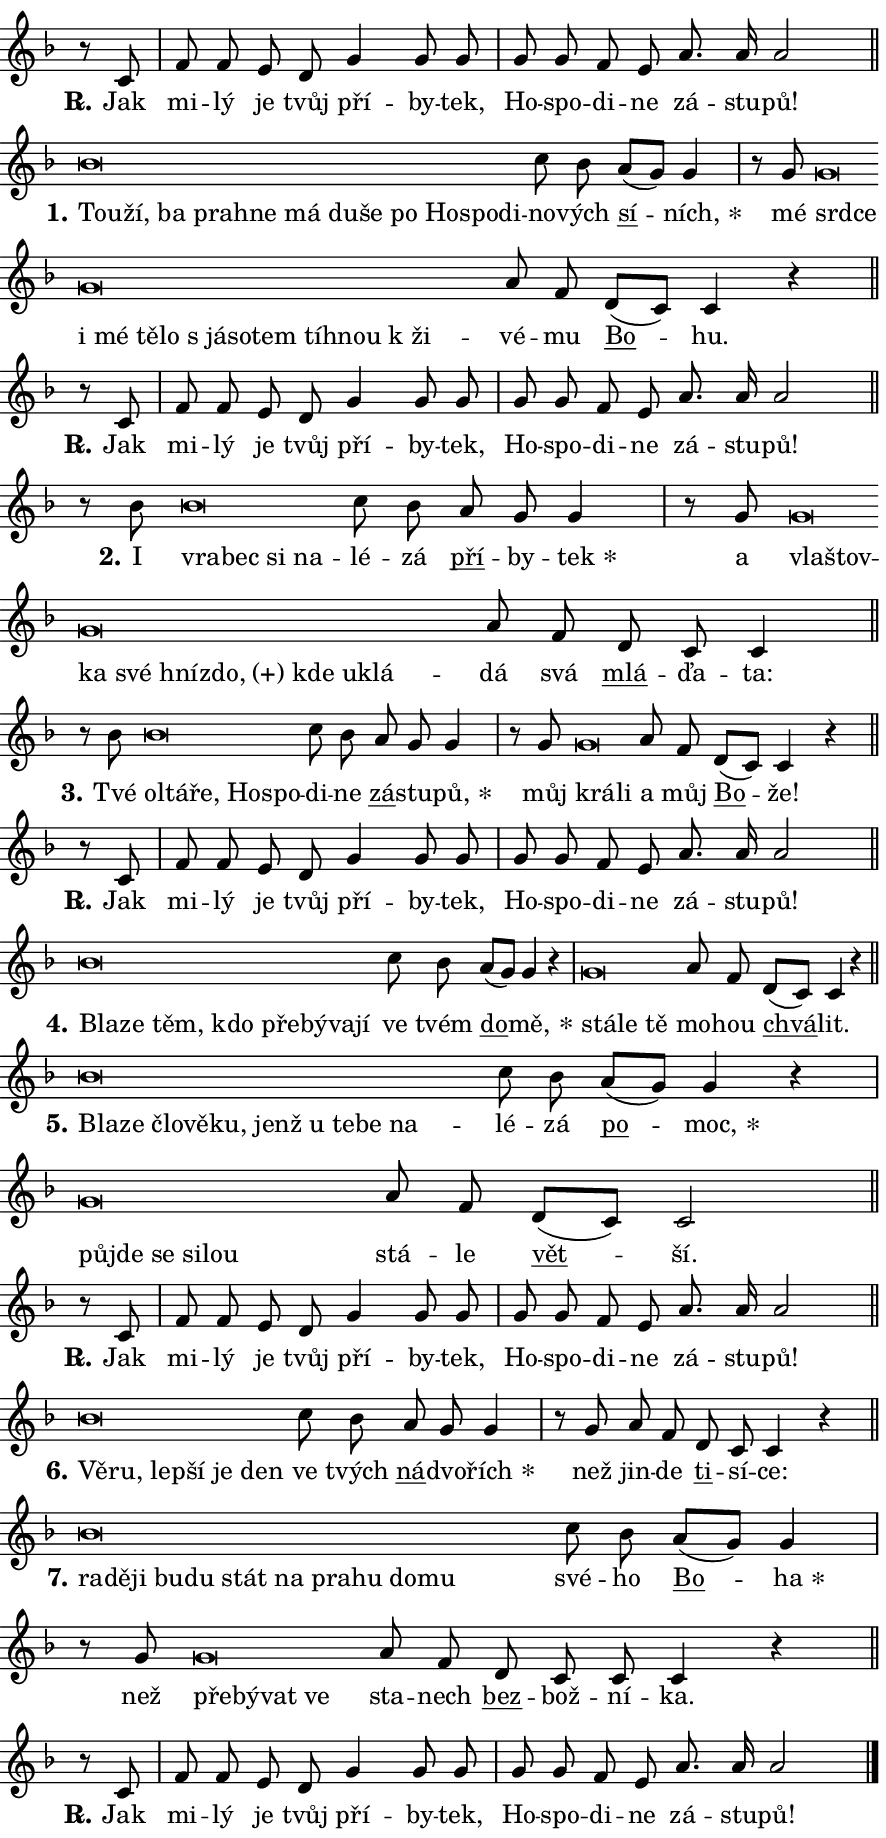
\version "2.24.0"
\header { tagline = "" }
\paper {
  indent = 0\cm
  top-margin = 0\cm
  right-margin = 0.13\cm % to fit lyric hyphens
  bottom-margin = 0\cm
  left-margin = 0\cm
  paper-width = 15\cm
  page-breaking = #ly:one-page-breaking
  system-system-spacing.basic-distance = #11
  score-system-spacing.basic-distance = #11
  ragged-last = ##f
}


%% Author: Thomas Morley
%% https://lists.gnu.org/archive/html/lilypond-user/2020-05/msg00002.html
#(define (line-position grob)
"Returns position of @var[grob} in current system:
   @code{'start}, if at first time-step
   @code{'end}, if at last time-step
   @code{'middle} otherwise
"
  (let* ((col (ly:item-get-column grob))
         (ln (ly:grob-object col 'left-neighbor))
         (rn (ly:grob-object col 'right-neighbor))
         (col-to-check-left (if (ly:grob? ln) ln col))
         (col-to-check-right (if (ly:grob? rn) rn col))
         (break-dir-left
           (and
             (ly:grob-property col-to-check-left 'non-musical #f)
             (ly:item-break-dir col-to-check-left)))
         (break-dir-right
           (and
             (ly:grob-property col-to-check-right 'non-musical #f)
             (ly:item-break-dir col-to-check-right))))
        (cond ((eqv? 1 break-dir-left) 'start)
              ((eqv? -1 break-dir-right) 'end)
              (else 'middle))))

#(define (tranparent-at-line-position vctor)
  (lambda (grob)
  "Relying on @code{line-position} select the relevant enry from @var{vctor}.
Used to determine transparency,"
    (case (line-position grob)
      ((end) (not (vector-ref vctor 0)))
      ((middle) (not (vector-ref vctor 1)))
      ((start) (not (vector-ref vctor 2))))))

noteHeadBreakVisibility =
#(define-music-function (break-visibility)(vector?)
"Makes @code{NoteHead}s transparent relying on @var{break-visibility}"
#{
  \override NoteHead.transparent =
    #(tranparent-at-line-position break-visibility)
#})

#(define delete-ledgers-for-transparent-note-heads
  (lambda (grob)
    "Reads whether a @code{NoteHead} is transparent.
If so this @code{NoteHead} is removed from @code{'note-heads} from
@var{grob}, which is supposed to be @code{LedgerLineSpanner}.
As a result ledgers are not printed for this @code{NoteHead}"
    (let* ((nhds-array (ly:grob-object grob 'note-heads))
           (nhds-list
             (if (ly:grob-array? nhds-array)
                 (ly:grob-array->list nhds-array)
                 '()))
           ;; Relies on the transparent-property being done before
           ;; Staff.LedgerLineSpanner.after-line-breaking is executed.
           ;; This is fragile ...
           (to-keep
             (remove
               (lambda (nhd)
                 (ly:grob-property nhd 'transparent #f))
               nhds-list)))
      ;; TODO find a better method to iterate over grob-arrays, similiar
      ;; to filter/remove etc for lists
      ;; For now rebuilt from scratch
      (set! (ly:grob-object grob 'note-heads)  '())
      (for-each
        (lambda (nhd)
          (ly:pointer-group-interface::add-grob grob 'note-heads nhd))
        to-keep))))

squashNotes = {
  \override NoteHead.X-extent = #'(-0.2 . 0.2)
  \override NoteHead.Y-extent = #'(-0.75 . 0)
  \override NoteHead.stencil =
    #(lambda (grob)
       (let ((pos (ly:grob-property grob 'staff-position)))
         (begin
           (if (< pos -7) (display "ERROR: Lower brevis then expected\n") (display ""))
           (if (<= pos -6) ly:text-interface::print ly:note-head::print))))
}
unSquashNotes = {
  \revert NoteHead.X-extent
  \revert NoteHead.Y-extent
  \revert NoteHead.stencil
}

hideNotes = \noteHeadBreakVisibility #begin-of-line-visible
unHideNotes = \noteHeadBreakVisibility #all-visible

% work-around for resetting accidentals
% https://lilypond.org/doc/v2.23/Documentation/notation/displaying-rhythms#unmetered-music
cadenzaMeasure = {
  \cadenzaOff
  \partial 1024 s1024
  \cadenzaOn
}

#(define-markup-command (accent layout props text) (markup?)
  "Underline accented syllable"
  (interpret-markup layout props
    #{\markup \override #'(offset . 4.3) \underline { #text }#}))

responsum = \markup \concat {
  "R" \hspace #-1.05 \path #0.1 #'((moveto 0 0.07) (lineto 0.9 0.8)) \hspace #0.05 "."
}

spaceSize = #0.6828661417322834 % exact space size for TeX Gyre Schola

\layout {
  \context {
    \Staff
    \remove "Time_signature_engraver"
    \override LedgerLineSpanner.after-line-breaking = #delete-ledgers-for-transparent-note-heads
  }
  \context {
    \Lyrics {
      \override LyricSpace.minimum-distance = \spaceSize
      \override LyricText.font-name = #"TeX Gyre Schola"
      \override LyricText.font-size = 1
      \override StanzaNumber.font-name = #"TeX Gyre Schola Bold"
      \override StanzaNumber.font-size = 1
    }
  }
  \context {
    \Score 
    \override NoteHead.text =
      #(lambda (grob) 
        (let ((pos (ly:grob-property grob 'staff-position)))
          #{\markup {
            \combine
              \halign #-0.55 \raise #(if (= pos -6) 0 0.5) \override #'(thickness . 2) \draw-line #'(3.2 . 0)
              \musicglyph "noteheads.sM1"
          }#}))
  }
}

% magnetic-lyrics.ily
%
%   written by
%     Jean Abou Samra <jean@abou-samra.fr>
%     Werner Lemberg <wl@gnu.org>
%
%   adapted by
%     Jiri Hon <jiri.hon@gmail.com>
%
% Version 2022-Apr-15

% https://www.mail-archive.com/lilypond-user@gnu.org/msg149350.html

#(define (Left_hyphen_pointer_engraver context)
   "Collect syllable-hyphen-syllable occurrences in lyrics and store
them in properties.  This engraver only looks to the left.  For
example, if the lyrics input is @code{foo -- bar}, it does the
following.

@itemize @bullet
@item
Set the @code{text} property of the @code{LyricHyphen} grob between
@q{foo} and @q{bar} to @code{foo}.

@item
Set the @code{left-hyphen} property of the @code{LyricText} grob with
text @q{foo} to the @code{LyricHyphen} grob between @q{foo} and
@q{bar}.
@end itemize

Use this auxiliary engraver in combination with the
@code{lyric-@/text::@/apply-@/magnetic-@/offset!} hook."
   (let ((hyphen #f)
         (text #f))
     (make-engraver
      (acknowledgers
       ((lyric-syllable-interface engraver grob source-engraver)
        (set! text grob)))
      (end-acknowledgers
       ((lyric-hyphen-interface engraver grob source-engraver)
        ;(when (not (grob::has-interface grob 'lyric-space-interface))
          (set! hyphen grob)));)
      ((stop-translation-timestep engraver)
       (when (and text hyphen)
         (ly:grob-set-object! text 'left-hyphen hyphen))
       (set! text #f)
       (set! hyphen #f)))))

#(define (lyric-text::apply-magnetic-offset! grob)
   "If the space between two syllables is less than the value in
property @code{LyricText@/.details@/.squash-threshold}, move the right
syllable to the left so that it gets concatenated with the left
syllable.

Use this function as a hook for
@code{LyricText@/.after-@/line-@/breaking} if the
@code{Left_@/hyphen_@/pointer_@/engraver} is active."
   (let ((hyphen (ly:grob-object grob 'left-hyphen #f)))
     (when hyphen
       (let ((left-text (ly:spanner-bound hyphen LEFT)))
         (when (grob::has-interface left-text 'lyric-syllable-interface)
           (let* ((common (ly:grob-common-refpoint grob left-text X))
                  (this-x-ext (ly:grob-extent grob common X))
                  (left-x-ext
                   (begin
                     ;; Trigger magnetism for left-text.
                     (ly:grob-property left-text 'after-line-breaking)
                     (ly:grob-extent left-text common X)))
                  ;; `delta` is the gap width between two syllables.
                  (delta (- (interval-start this-x-ext)
                            (interval-end left-x-ext)))
                  (details (ly:grob-property grob 'details))
                  (threshold (assoc-get 'squash-threshold details 0.2)))
             (when (< delta threshold)
               (let* (;; We have to manipulate the input text so that
                      ;; ligatures crossing syllable boundaries are not
                      ;; disabled.  For languages based on the Latin
                      ;; script this is essentially a beautification.
                      ;; However, for non-Western scripts it can be a
                      ;; necessity.
                      (lt (ly:grob-property left-text 'text))
                      (rt (ly:grob-property grob 'text))
                      (is-space (grob::has-interface hyphen 'lyric-space-interface))
                      (space (if is-space " " ""))
                      (extra-delta (if is-space spaceSize 0))
                      ;; Append new syllable.
                      (ltrt-space (if (and (string? lt) (string? rt))
                                (string-append lt space rt)
                                (make-concat-markup (list lt space rt))))
                      ;; Right-align `ltrt` to the right side.
                      (ltrt-space-markup (grob-interpret-markup
                               grob
                               (make-translate-markup
                                (cons (interval-length this-x-ext) 0)
                                (make-right-align-markup ltrt-space)))))
                 (begin
                   ;; Don't print `left-text`.
                   (ly:grob-set-property! left-text 'stencil #f)
                   ;; Set text and stencil (which holds all collected
                   ;; syllables so far) and shift it to the left.
                   (ly:grob-set-property! grob 'text ltrt-space)
                   (ly:grob-set-property! grob 'stencil ltrt-space-markup)
                   (ly:grob-translate-axis! grob (- (- delta extra-delta)) X))))))))))


#(define (lyric-hyphen::displace-bounds-first grob)
   ;; Make very sure this callback isn't triggered too early.
   (let ((left (ly:spanner-bound grob LEFT))
         (right (ly:spanner-bound grob RIGHT)))
     (ly:grob-property left 'after-line-breaking)
     (ly:grob-property right 'after-line-breaking)
     (ly:lyric-hyphen::print grob)))

squashThreshold = #0.4

\layout {
  \context {
    \Lyrics
    \consists #Left_hyphen_pointer_engraver
    \override LyricText.after-line-breaking =
      #lyric-text::apply-magnetic-offset!
    \override LyricHyphen.stencil = #lyric-hyphen::displace-bounds-first
    \override LyricText.details.squash-threshold = \squashThreshold
    \override LyricHyphen.minimum-distance = 0
    \override LyricHyphen.minimum-length = \squashThreshold
  }
}

squashText = \override LyricText.details.squash-threshold = 9999
unSquashText = \override LyricText.details.squash-threshold = \squashThreshold

leftText = \override LyricText.self-alignment-X = #LEFT
unLeftText = \revert LyricText.self-alignment-X

starOffset = #(lambda (grob) 
                (let ((x_offset (ly:self-alignment-interface::aligned-on-x-parent grob)))
                  (if (= x_offset 0) 0 (+ x_offset 1.2))))

star = #(define-music-function (syllable)(string?)
"Append star separator at the end of a syllable"
#{
  \once \override LyricText.X-offset = #starOffset
  \lyricmode { \markup {
    #syllable
    \override #'((font-name . "TeX Gyre Schola Bold")) \hspace #0.2 \lower #0.65 \larger "*"
  } }
#})

starAccent = #(define-music-function (syllable)(string?)
"Append star separator at the end of a syllable and make accent"
#{
  \once \override LyricText.X-offset = #starOffset
  \lyricmode { \markup {
    \accent #syllable
    \override #'((font-name . "TeX Gyre Schola Bold")) \hspace #0.2 \lower #0.65 \larger "*"
  } }
#})

breath = #(define-music-function (syllable)(string?)
"Append breathing indicator at the end of a syllable"
#{
  \lyricmode { \markup { #syllable "+" } }
#})

optionalBreath = #(define-music-function (syllable)(string?)
"Append optional breathing indicator at the end of a syllable"
#{
  \lyricmode { \markup { #syllable "(+)" } }
#})


\score {
    <<
        \new Voice = "melody" { \cadenzaOn \key f \major \relative { r8 c' \cadenzaMeasure \bar "|" f f e d \bar "" g4 g8 g \cadenzaMeasure \bar "|" g g f e \bar "" a8. a16 a2 \cadenzaMeasure \bar "||" \break } }
        \new Lyrics \lyricsto "melody" { \lyricmode { \set stanza = \responsum
Jak mi -- lý je tvůj pří -- by -- tek, Ho -- spo -- di -- ne zá -- stu -- pů! } }
    >>
    \layout {}
}

\score {
    <<
        \new Voice = "melody" { \cadenzaOn \key f \major \relative { \squashNotes bes'\breve*1/16 \hideNotes \breve*1/16 \bar "" \breve*1/16 \bar "" \breve*1/16 \bar "" \breve*1/16 \bar "" \breve*1/16 \bar "" \breve*1/16 \bar "" \breve*1/16 \bar "" \breve*1/16 \bar "" \breve*1/16 \bar "" \breve*1/16 \breve*1/16 \bar "" \unHideNotes \unSquashNotes c8 bes \bar "" a[( g)] g4 \cadenzaMeasure \bar "|" r8 g8 \squashNotes g\breve*1/16 \hideNotes \breve*1/16 \bar "" \breve*1/16 \bar "" \breve*1/16 \bar "" \breve*1/16 \bar "" \breve*1/16 \bar "" \breve*1/16 \bar "" \breve*1/16 \bar "" \breve*1/16 \bar "" \breve*1/16 \bar "" \breve*1/16 \breve*1/16 \bar "" \unHideNotes \unSquashNotes a8 f \bar "" d[( c)] c4 r \cadenzaMeasure \bar "||" \break } }
        \new Lyrics \lyricsto "melody" { \lyricmode { \set stanza = "1."
\leftText Tou -- \squashText ží, ba pra -- hne má du -- še po Ho -- spo -- di -- \unLeftText \unSquashText no -- vých \markup \accent sí -- \star ních, mé \leftText srd -- \squashText ce i mé tě -- lo "s já" -- so -- tem tíh -- nou "k ži" -- \unLeftText \unSquashText vé -- mu \markup \accent Bo -- hu. } }
    >>
    \layout {}
}

\score {
    <<
        \new Voice = "melody" { \cadenzaOn \key f \major \relative { r8 c' \cadenzaMeasure \bar "|" f f e d \bar "" g4 g8 g \cadenzaMeasure \bar "|" g g f e \bar "" a8. a16 a2 \cadenzaMeasure \bar "||" \break } }
        \new Lyrics \lyricsto "melody" { \lyricmode { \set stanza = \responsum
Jak mi -- lý je tvůj pří -- by -- tek, Ho -- spo -- di -- ne zá -- stu -- pů! } }
    >>
    \layout {}
}

\score {
    <<
        \new Voice = "melody" { \cadenzaOn \key f \major \relative { r8 bes'8 \squashNotes bes\breve*1/16 \hideNotes \breve*1/16 \bar "" \breve*1/16 \breve*1/16 \bar "" \unHideNotes \unSquashNotes c8 bes \bar "" a g g4 \cadenzaMeasure \bar "|" r8 g8 \squashNotes g\breve*1/16 \hideNotes \breve*1/16 \bar "" \breve*1/16 \bar "" \breve*1/16 \bar "" \breve*1/16 \bar "" \breve*1/16 \bar "" \breve*1/16 \bar "" \breve*1/16 \breve*1/16 \bar "" \unHideNotes \unSquashNotes a8 f \bar "" d c c4 \cadenzaMeasure \bar "||" \break } }
        \new Lyrics \lyricsto "melody" { \lyricmode { \set stanza = "2."
I \leftText vra -- \squashText bec si na -- \unLeftText \unSquashText lé -- zá \markup \accent pří -- by -- \star tek a \leftText vla -- \squashText štov -- ka své hníz -- \optionalBreath do, kde u -- klá -- \unLeftText \unSquashText dá svá \markup \accent mlá -- ďa -- ta: } }
    >>
    \layout {}
}

\score {
    <<
        \new Voice = "melody" { \cadenzaOn \key f \major \relative { r8 bes'8 \squashNotes bes\breve*1/16 \hideNotes \breve*1/16 \bar "" \breve*1/16 \bar "" \breve*1/16 \breve*1/16 \bar "" \unHideNotes \unSquashNotes c8 bes \bar "" a g g4 \cadenzaMeasure \bar "|" r8 g8 \squashNotes g\breve*1/16 \hideNotes \breve*1/16 \bar "" \unHideNotes \unSquashNotes a8 f \bar "" d[( c)] c4 r \cadenzaMeasure \bar "||" \break } }
        \new Lyrics \lyricsto "melody" { \lyricmode { \set stanza = "3."
Tvé \leftText ol -- \squashText tá -- ře, Ho -- spo -- \unLeftText \unSquashText di -- ne \markup \accent zá -- stu -- \star pů, můj \leftText krá -- \squashText li \unLeftText \unSquashText a můj \markup \accent Bo -- že! } }
    >>
    \layout {}
}

\score {
    <<
        \new Voice = "melody" { \cadenzaOn \key f \major \relative { r8 c' \cadenzaMeasure \bar "|" f f e d \bar "" g4 g8 g \cadenzaMeasure \bar "|" g g f e \bar "" a8. a16 a2 \cadenzaMeasure \bar "||" \break } }
        \new Lyrics \lyricsto "melody" { \lyricmode { \set stanza = \responsum
Jak mi -- lý je tvůj pří -- by -- tek, Ho -- spo -- di -- ne zá -- stu -- pů! } }
    >>
    \layout {}
}

\score {
    <<
        \new Voice = "melody" { \cadenzaOn \key f \major \relative { \squashNotes bes'\breve*1/16 \hideNotes \breve*1/16 \bar "" \breve*1/16 \bar "" \breve*1/16 \bar "" \breve*1/16 \bar "" \breve*1/16 \bar "" \breve*1/16 \breve*1/16 \bar "" \unHideNotes \unSquashNotes c8 bes \bar "" a[( g)] g4 r \cadenzaMeasure \bar "|" \squashNotes g\breve*1/16 \hideNotes \breve*1/16 \breve*1/16 \bar "" \unHideNotes \unSquashNotes a8 f \bar "" d[( c)] c4 r \cadenzaMeasure \bar "||" \break } }
        \new Lyrics \lyricsto "melody" { \lyricmode { \set stanza = "4."
\leftText Bla -- \squashText ze těm, kdo pře -- bý -- va -- jí \unLeftText \unSquashText ve tvém \markup \accent do -- \star mě, \leftText stá -- \squashText le tě \unLeftText \unSquashText mo -- hou \markup \accent chvá -- lit. } }
    >>
    \layout {}
}

\score {
    <<
        \new Voice = "melody" { \cadenzaOn \key f \major \relative { \squashNotes bes'\breve*1/16 \hideNotes \breve*1/16 \bar "" \breve*1/16 \bar "" \breve*1/16 \bar "" \breve*1/16 \bar "" \breve*1/16 \bar "" \breve*1/16 \bar "" \breve*1/16 \bar "" \breve*1/16 \breve*1/16 \bar "" \unHideNotes \unSquashNotes c8 bes \bar "" a[( g)] g4 r \cadenzaMeasure \bar "|" \squashNotes g\breve*1/16 \hideNotes \breve*1/16 \bar "" \breve*1/16 \bar "" \breve*1/16 \breve*1/16 \bar "" \unHideNotes \unSquashNotes a8 f \bar "" d[( c)] c2 \cadenzaMeasure \bar "||" \break } }
        \new Lyrics \lyricsto "melody" { \lyricmode { \set stanza = "5."
\leftText Bla -- \squashText ze člo -- vě -- ku, jenž u te -- be na -- \unLeftText \unSquashText lé -- zá \markup \accent po -- \star moc, \leftText půj -- \squashText de se si -- lou \unLeftText \unSquashText stá -- le \markup \accent vět -- ší. } }
    >>
    \layout {}
}

\score {
    <<
        \new Voice = "melody" { \cadenzaOn \key f \major \relative { r8 c' \cadenzaMeasure \bar "|" f f e d \bar "" g4 g8 g \cadenzaMeasure \bar "|" g g f e \bar "" a8. a16 a2 \cadenzaMeasure \bar "||" \break } }
        \new Lyrics \lyricsto "melody" { \lyricmode { \set stanza = \responsum
Jak mi -- lý je tvůj pří -- by -- tek, Ho -- spo -- di -- ne zá -- stu -- pů! } }
    >>
    \layout {}
}

\score {
    <<
        \new Voice = "melody" { \cadenzaOn \key f \major \relative { \squashNotes bes'\breve*1/16 \hideNotes \breve*1/16 \bar "" \breve*1/16 \bar "" \breve*1/16 \bar "" \breve*1/16 \breve*1/16 \bar "" \unHideNotes \unSquashNotes c8 bes \bar "" a g g4 \cadenzaMeasure \bar "|" r8 g8 a8 f \bar "" d c c4 r \cadenzaMeasure \bar "||" \break } }
        \new Lyrics \lyricsto "melody" { \lyricmode { \set stanza = "6."
\leftText Vě -- \squashText ru, lep -- ší je den \unLeftText \unSquashText ve tvých \markup \accent ná -- dvo -- \star řích než jin -- de \markup \accent ti -- sí -- ce: } }
    >>
    \layout {}
}

\score {
    <<
        \new Voice = "melody" { \cadenzaOn \key f \major \relative { \squashNotes bes'\breve*1/16 \hideNotes \breve*1/16 \bar "" \breve*1/16 \bar "" \breve*1/16 \bar "" \breve*1/16 \bar "" \breve*1/16 \bar "" \breve*1/16 \bar "" \breve*1/16 \bar "" \breve*1/16 \bar "" \breve*1/16 \breve*1/16 \bar "" \unHideNotes \unSquashNotes c8 bes \bar "" a[( g)] g4 \cadenzaMeasure \bar "|" r8 g8 \squashNotes g\breve*1/16 \hideNotes \breve*1/16 \bar "" \breve*1/16 \breve*1/16 \bar "" \unHideNotes \unSquashNotes a8 f \bar "" d c c c4 r \cadenzaMeasure \bar "||" \break } }
        \new Lyrics \lyricsto "melody" { \lyricmode { \set stanza = "7."
\leftText ra -- \squashText dě -- ji bu -- du stát na pra -- hu do -- mu \unLeftText \unSquashText své -- ho \markup \accent Bo -- \star ha než \leftText pře -- \squashText bý -- vat ve \unLeftText \unSquashText sta -- nech \markup \accent bez -- bož -- ní -- ka. } }
    >>
    \layout {}
}

\score {
    <<
        \new Voice = "melody" { \cadenzaOn \key f \major \relative { r8 c' \cadenzaMeasure \bar "|" f f e d \bar "" g4 g8 g \cadenzaMeasure \bar "|" g g f e \bar "" a8. a16 a2 \cadenzaMeasure \bar "||" \break } \bar "|." }
        \new Lyrics \lyricsto "melody" { \lyricmode { \set stanza = \responsum
Jak mi -- lý je tvůj pří -- by -- tek, Ho -- spo -- di -- ne zá -- stu -- pů! } }
    >>
    \layout {}
}
